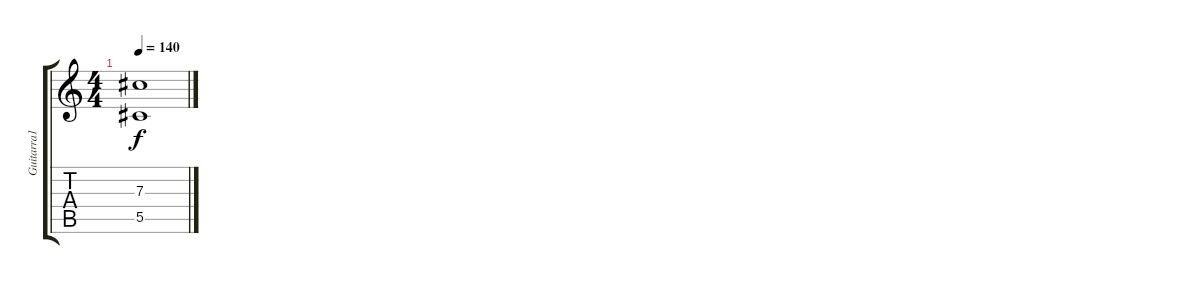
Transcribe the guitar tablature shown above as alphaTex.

\track ("Guitarra1" "Guitarra1") {instrument overdrivenguitar}
\staff {score tabs}
\tuning (Eb4 Bb3 Gb3 Db3 Ab2 Eb2) {hide}
\ts (4 4)
\tempo 140
\clef g2
\ks c
(7.3{t} 5.5{t}).1{dy f}
